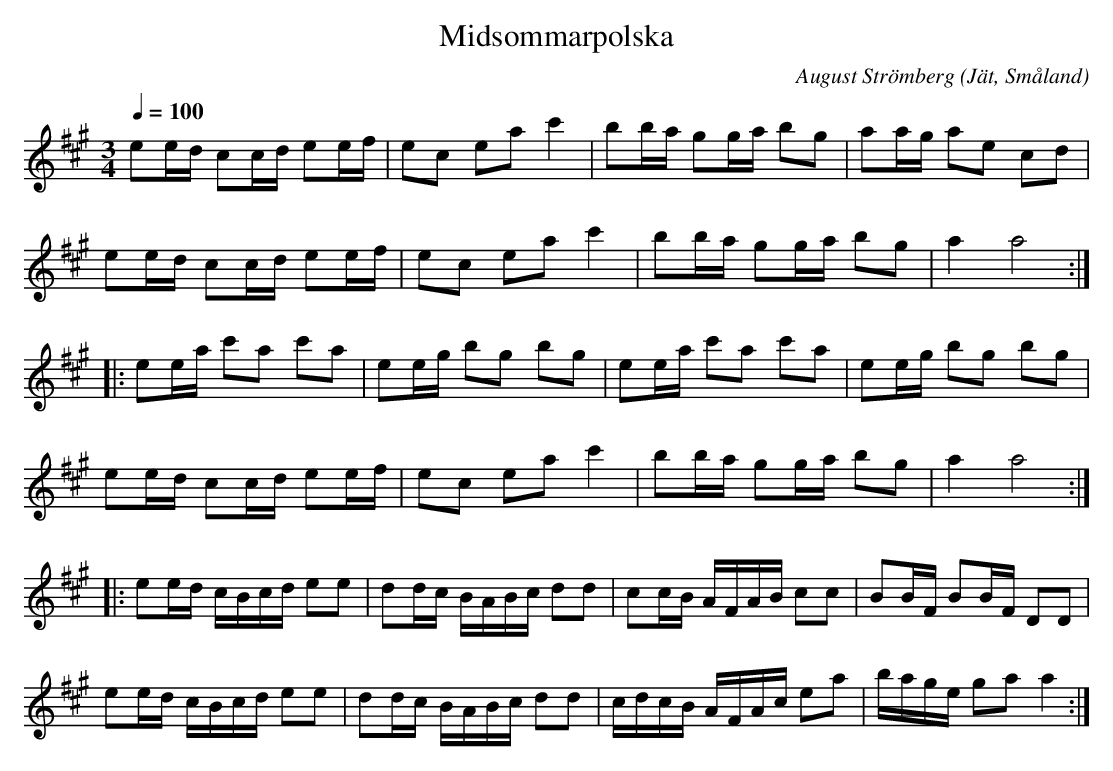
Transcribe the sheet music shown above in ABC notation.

X:1
T: Midsommarpolska
M: 3/4
L: 1/16
C: August Strömberg
O: Jät, Småland
Q: 1/4=100
K: A
   e2ed c2cd e2ef   | e2c2 e2a2 c'4  | b2ba g2ga b2g2   | a2ag a2e2 c2d2 |
   e2ed c2cd e2ef   | e2c2 e2a2 c'4  | b2ba g2ga b2g2   | a4 a8         :|
|: e2ea c'2a2 c'2a2 | e2eg b2g2 b2g2 | e2ea c'2a2 c'2a2 | e2eg b2g2 b2g2 |
   e2ed c2cd e2ef   | e2c2 e2a2 c'4  | b2ba g2ga b2g2   | a4 a8         :|
|: e2ed cBcd e2e2   | d2dc BABc d2d2 | c2cB AFAB c2c2   | B2BF B2BF D2D2 |
   e2ed cBcd e2e2 | d2dc BABc d2d2 | cdcB AFAc e2a2 | bage g2a2 a4 :|
